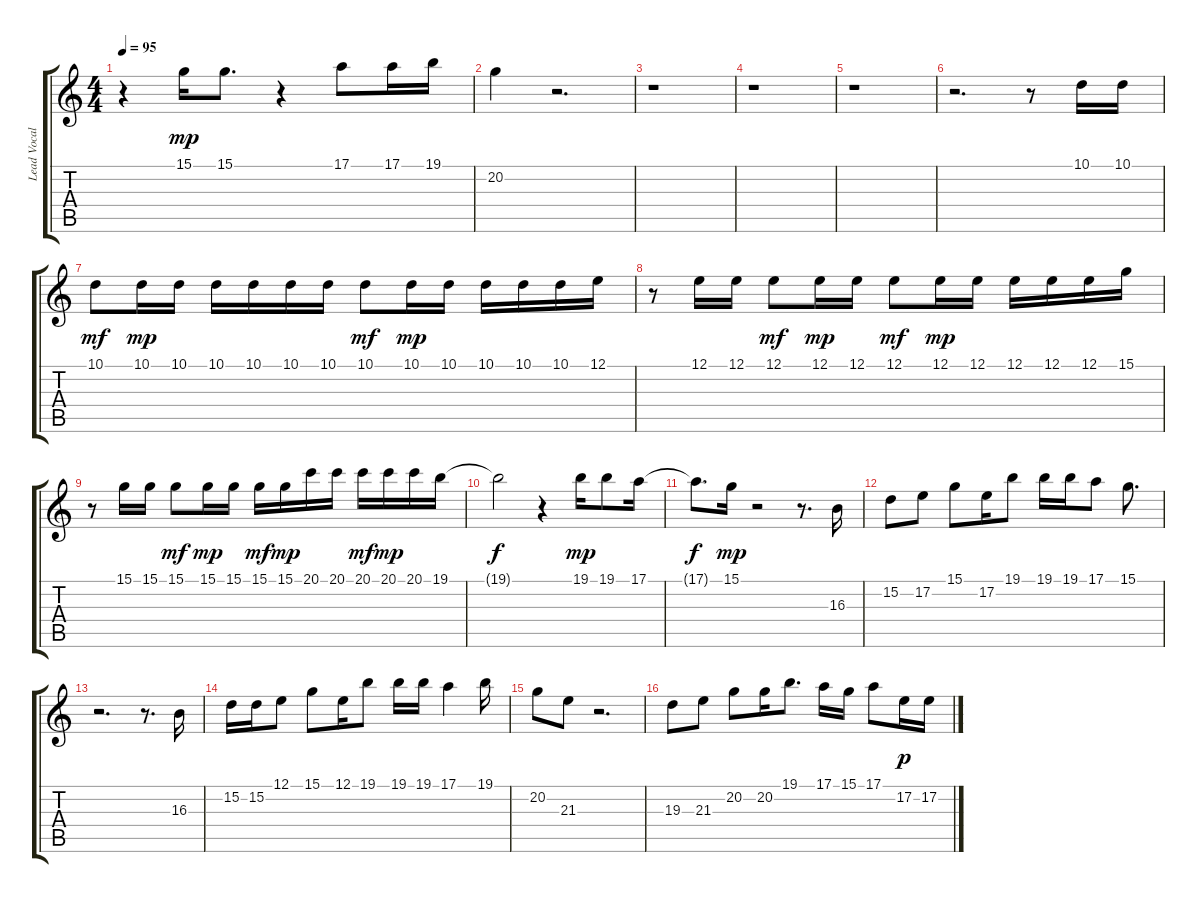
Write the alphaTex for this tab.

\track ("Lead Vocals" "Lead Vocal") {instrument lead8bassandlead}
\staff {score tabs}
\tuning (E4 B3 G3 D3 A2 E2) {hide}
\ts (4 4)
\tempo 95
\clef g2
\ks c
r.4{dy mp} 15.1.16 15.1.8{d} r.4 17.1.8 17.1.16 19.1.16 |
20.2.4 r.2{d} |
r.1 |
r.1 |
r.1 |
r.2{d} r.8 10.1.16{volume 15} 10.1.16 |
10.1.8{dy mf} 10.1.16{dy mp} 10.1.16 10.1.16 10.1.16 10.1.16 10.1.16 10.1.8{dy mf} 10.1.16{dy mp} 10.1.16 10.1.16 10.1.16 10.1.16 12.1.16 |
r.8 12.1.16 12.1.16 12.1.8{dy mf} 12.1.16{dy mp} 12.1.16 12.1.8{dy mf} 12.1.16{dy mp} 12.1.16 12.1.16 12.1.16 12.1.16 15.1.16 |
r.8 15.1.16 15.1.16 15.1.8{dy mf} 15.1.16{dy mp} 15.1.16 15.1.16{dy mf} 15.1.16{dy mp} 20.1.16 20.1.16 20.1.16{dy mf} 20.1.16{dy mp} 20.1.16 19.1.16 |
19.1{t}.2{dy f} r.4 19.1.16{dy mp volume 16} 19.1.8 17.1.16 |
17.1{t}.8{d dy f} 15.1.16{dy mp} r.2 r.8{d} 16.3.16 |
15.2.8 17.2.8 15.1.8 17.2.16 19.1.8 19.1.16 19.1.16 17.1.8 15.1.8{d} |
r.2{d} r.8{d} 16.3.16 |
15.2.16 15.2.16 12.1.8 15.1.8 12.1.16 19.1.8 19.1.16 19.1.16 17.1.4 19.1.16 |
20.2.8 21.3.8 r.2{d} |
19.3.8 21.3.8 20.2.8 20.2.16 19.1.8{d} 17.1.16 15.1.16 17.1.8 17.2.16{dy p} 17.2.16
